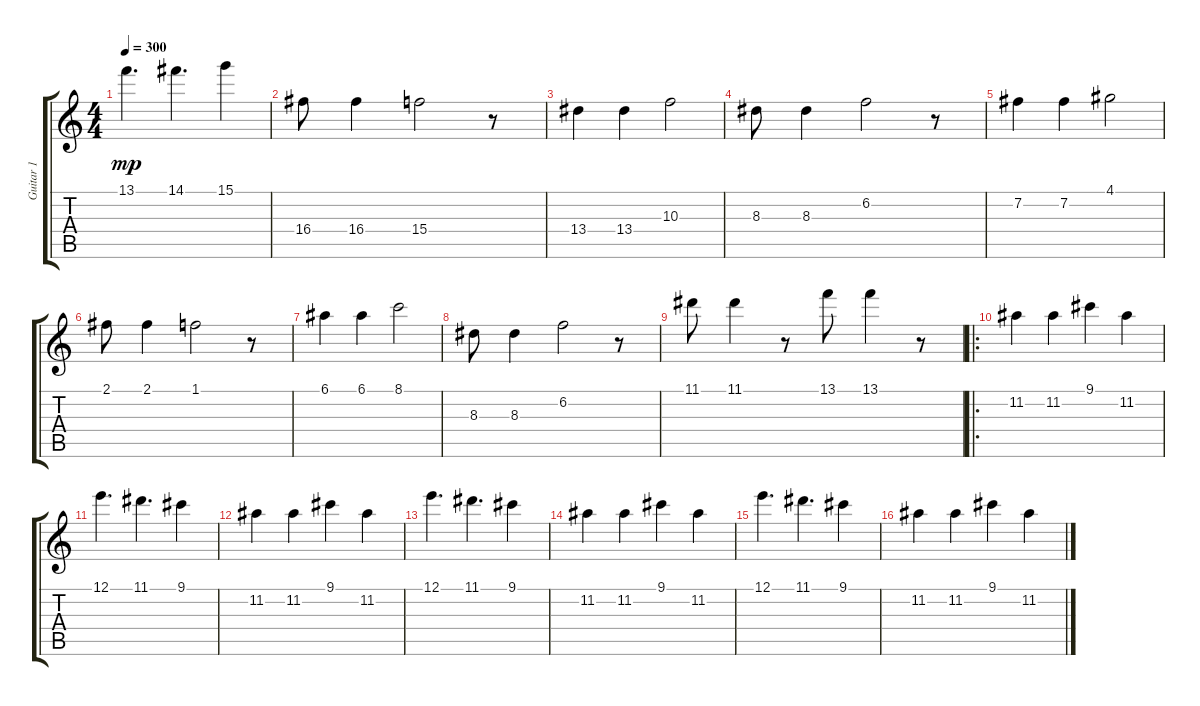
\track ("Guitar 1" "Guitar 1") {instrument distortionguitar}
\staff {score tabs}
\tuning (E4 B3 G3 D3 A2 E2) {hide}
\ts (4 4)
\tempo 300
\clef g2
\ks c
13.1.4{d dy mp} 14.1.4{d} 15.1.4 |
16.4.8 16.4.4 15.4.2 r.8 |
13.4.4 13.4.4 10.3.2 |
8.3.8 8.3.4 6.2.2 r.8 |
7.2.4 7.2.4 4.1.2 |
2.1.8 2.1.4 1.1.2 r.8 |
6.1.4 6.1.4 8.1.2 |
8.3.8 8.3.4 6.2.2 r.8 |
11.1.8 11.1.4 r.8 13.1.8 13.1.4 r.8 |
\ro
11.2.4 11.2.4 9.1.4 11.2.4 |
12.1.4{d} 11.1.4{d} 9.1.4 |
11.2.4 11.2.4 9.1.4 11.2.4 |
12.1.4{d} 11.1.4{d} 9.1.4 |
11.2.4 11.2.4 9.1.4 11.2.4 |
12.1.4{d} 11.1.4{d} 9.1.4 |
11.2.4 11.2.4 9.1.4 11.2.4
